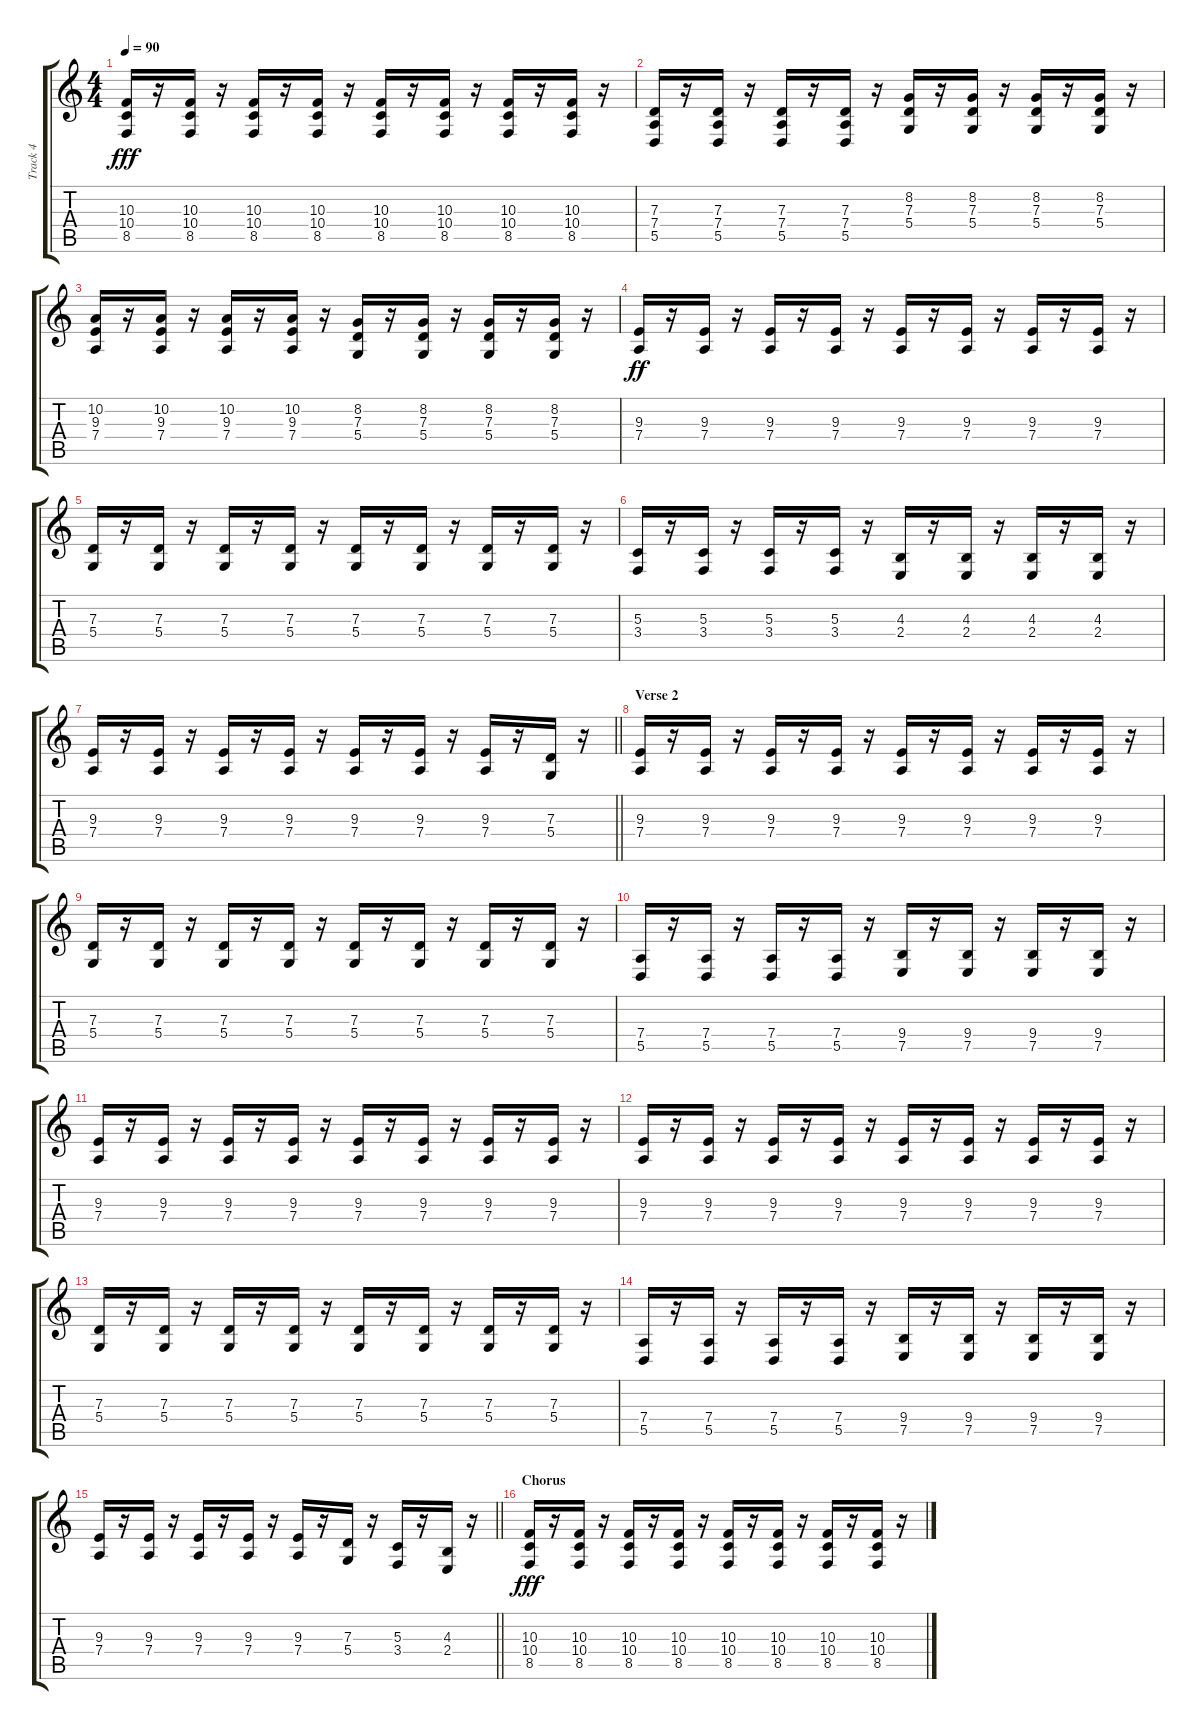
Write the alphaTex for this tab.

\track ("Track 4" "Track 4") {instrument acousticgrandpiano}
\staff {score tabs}
\tuning (E4 B3 G3 D3 A2 E2) {hide}
\ts (4 4)
\tempo 90
\clef g2
\ks c
(10.3 10.4 8.5).16{dy fff} r.16 (10.3 10.4 8.5).16 r.16 (10.3 10.4 8.5).16 r.16 (10.3 10.4 8.5).16 r.16 (10.3 10.4 8.5).16 r.16 (10.3 10.4 8.5).16 r.16 (10.3 10.4 8.5).16 r.16 (10.3 10.4 8.5).16 r.16 |
(7.3 7.4 5.5).16 r.16 (7.3 7.4 5.5).16 r.16 (7.3 7.4 5.5).16 r.16 (7.3 7.4 5.5).16 r.16 (8.2 7.3 5.4).16 r.16 (8.2 7.3 5.4).16 r.16 (8.2 7.3 5.4).16 r.16 (8.2 7.3 5.4).16 r.16 |
(10.2 9.3 7.4).16 r.16 (10.2 9.3 7.4).16 r.16 (10.2 9.3 7.4).16 r.16 (10.2 9.3 7.4).16 r.16 (8.2 7.3 5.4).16 r.16 (8.2 7.3 5.4).16 r.16 (8.2 7.3 5.4).16 r.16 (8.2 7.3 5.4).16 r.16 |
(9.3 7.4).16{dy ff} r.16 (9.3 7.4).16 r.16 (9.3 7.4).16 r.16 (9.3 7.4).16 r.16 (9.3 7.4).16 r.16 (9.3 7.4).16 r.16 (9.3 7.4).16 r.16 (9.3 7.4).16 r.16 |
(7.3 5.4).16 r.16 (7.3 5.4).16 r.16 (7.3 5.4).16 r.16 (7.3 5.4).16 r.16 (7.3 5.4).16 r.16 (7.3 5.4).16 r.16 (7.3 5.4).16 r.16 (7.3 5.4).16 r.16 |
(5.3 3.4).16 r.16 (5.3 3.4).16 r.16 (5.3 3.4).16 r.16 (5.3 3.4).16 r.16 (4.3 2.4).16 r.16 (4.3 2.4).16 r.16 (4.3 2.4).16 r.16 (4.3 2.4).16 r.16 |
\barLineRight lightlight
(9.3 7.4).16 r.16 (9.3 7.4).16 r.16 (9.3 7.4).16 r.16 (9.3 7.4).16 r.16 (9.3 7.4).16 r.16 (9.3 7.4).16 r.16 (9.3 7.4).16 r.16 (7.3 5.4).16 r.16 |
\section ("" "Verse 2")
(9.3 7.4).16 r.16 (9.3 7.4).16 r.16 (9.3 7.4).16 r.16 (9.3 7.4).16 r.16 (9.3 7.4).16 r.16 (9.3 7.4).16 r.16 (9.3 7.4).16 r.16 (9.3 7.4).16 r.16 |
(7.3 5.4).16 r.16 (7.3 5.4).16 r.16 (7.3 5.4).16 r.16 (7.3 5.4).16 r.16 (7.3 5.4).16 r.16 (7.3 5.4).16 r.16 (7.3 5.4).16 r.16 (7.3 5.4).16 r.16 |
(7.4 5.5).16 r.16 (7.4 5.5).16 r.16 (7.4 5.5).16 r.16 (7.4 5.5).16 r.16 (9.4 7.5).16 r.16 (9.4 7.5).16 r.16 (9.4 7.5).16 r.16 (9.4 7.5).16 r.16 |
(9.3 7.4).16 r.16 (9.3 7.4).16 r.16 (9.3 7.4).16 r.16 (9.3 7.4).16 r.16 (9.3 7.4).16 r.16 (9.3 7.4).16 r.16 (9.3 7.4).16 r.16 (9.3 7.4).16 r.16 |
(9.3 7.4).16 r.16 (9.3 7.4).16 r.16 (9.3 7.4).16 r.16 (9.3 7.4).16 r.16 (9.3 7.4).16 r.16 (9.3 7.4).16 r.16 (9.3 7.4).16 r.16 (9.3 7.4).16 r.16 |
(7.3 5.4).16 r.16 (7.3 5.4).16 r.16 (7.3 5.4).16 r.16 (7.3 5.4).16 r.16 (7.3 5.4).16 r.16 (7.3 5.4).16 r.16 (7.3 5.4).16 r.16 (7.3 5.4).16 r.16 |
(7.4 5.5).16 r.16 (7.4 5.5).16 r.16 (7.4 5.5).16 r.16 (7.4 5.5).16 r.16 (9.4 7.5).16 r.16 (9.4 7.5).16 r.16 (9.4 7.5).16 r.16 (9.4 7.5).16 r.16 |
\barLineRight lightlight
(9.3 7.4).16 r.16 (9.3 7.4).16 r.16 (9.3 7.4).16 r.16 (9.3 7.4).16 r.16 (9.3 7.4).16 r.16 (7.3 5.4).16 r.16 (5.3 3.4).16 r.16 (4.3 2.4).16 r.16 |
\section ("" "Chorus")
(10.3 10.4 8.5).16{dy fff} r.16 (10.3 10.4 8.5).16 r.16 (10.3 10.4 8.5).16 r.16 (10.3 10.4 8.5).16 r.16 (10.3 10.4 8.5).16 r.16 (10.3 10.4 8.5).16 r.16 (10.3 10.4 8.5).16 r.16 (10.3 10.4 8.5).16 r.16
